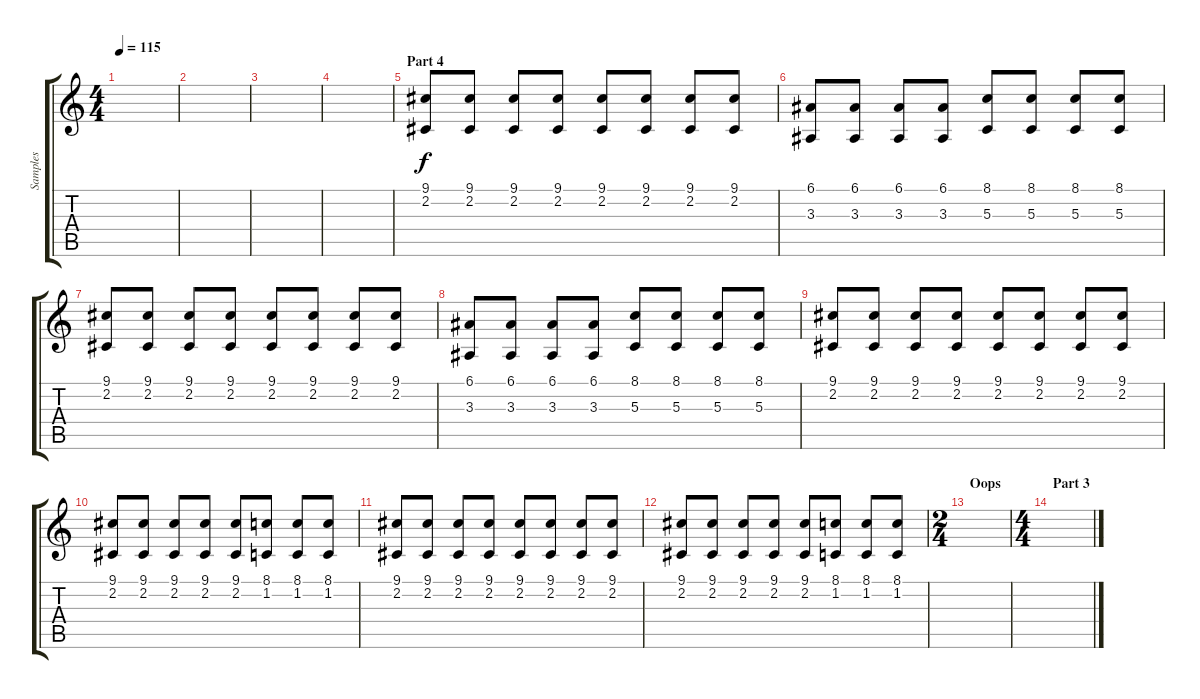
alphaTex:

\track ("Samples" "Samples") {instrument synthvoice}
\staff {score tabs}
\tuning (E4 B3 G3 D3 A2 E2) {hide}
\ts (4 4)
\tempo 115
\clef g2
\ks c
|
|
|
|
\section ("" "Part 4")
(9.1 2.2).8 (9.1 2.2).8 (9.1 2.2).8 (9.1 2.2).8 (9.1 2.2).8 (9.1 2.2).8 (9.1 2.2).8 (9.1 2.2).8 |
(6.1 3.3).8 (6.1 3.3).8 (6.1 3.3).8 (6.1 3.3).8 (8.1 5.3).8 (8.1 5.3).8 (8.1 5.3).8 (8.1 5.3).8 |
(9.1 2.2).8 (9.1 2.2).8 (9.1 2.2).8 (9.1 2.2).8 (9.1 2.2).8 (9.1 2.2).8 (9.1 2.2).8 (9.1 2.2).8 |
(6.1 3.3).8 (6.1 3.3).8 (6.1 3.3).8 (6.1 3.3).8 (8.1 5.3).8 (8.1 5.3).8 (8.1 5.3).8 (8.1 5.3).8 |
(9.1 2.2).8 (9.1 2.2).8 (9.1 2.2).8 (9.1 2.2).8 (9.1 2.2).8 (9.1 2.2).8 (9.1 2.2).8 (9.1 2.2).8 |
(9.1 2.2).8 (9.1 2.2).8 (9.1 2.2).8 (9.1 2.2).8 (9.1 2.2).8 (8.1 1.2).8 (8.1 1.2).8 (8.1 1.2).8 |
(9.1 2.2).8 (9.1 2.2).8 (9.1 2.2).8 (9.1 2.2).8 (9.1 2.2).8 (9.1 2.2).8 (9.1 2.2).8 (9.1 2.2).8 |
(9.1 2.2).8 (9.1 2.2).8 (9.1 2.2).8 (9.1 2.2).8 (9.1 2.2).8 (8.1 1.2).8 (8.1 1.2).8 (8.1 1.2).8 |
\ts (2 4)
\section ("" "Oops")
|
\ts (4 4)
\section ("" "Part 3")
